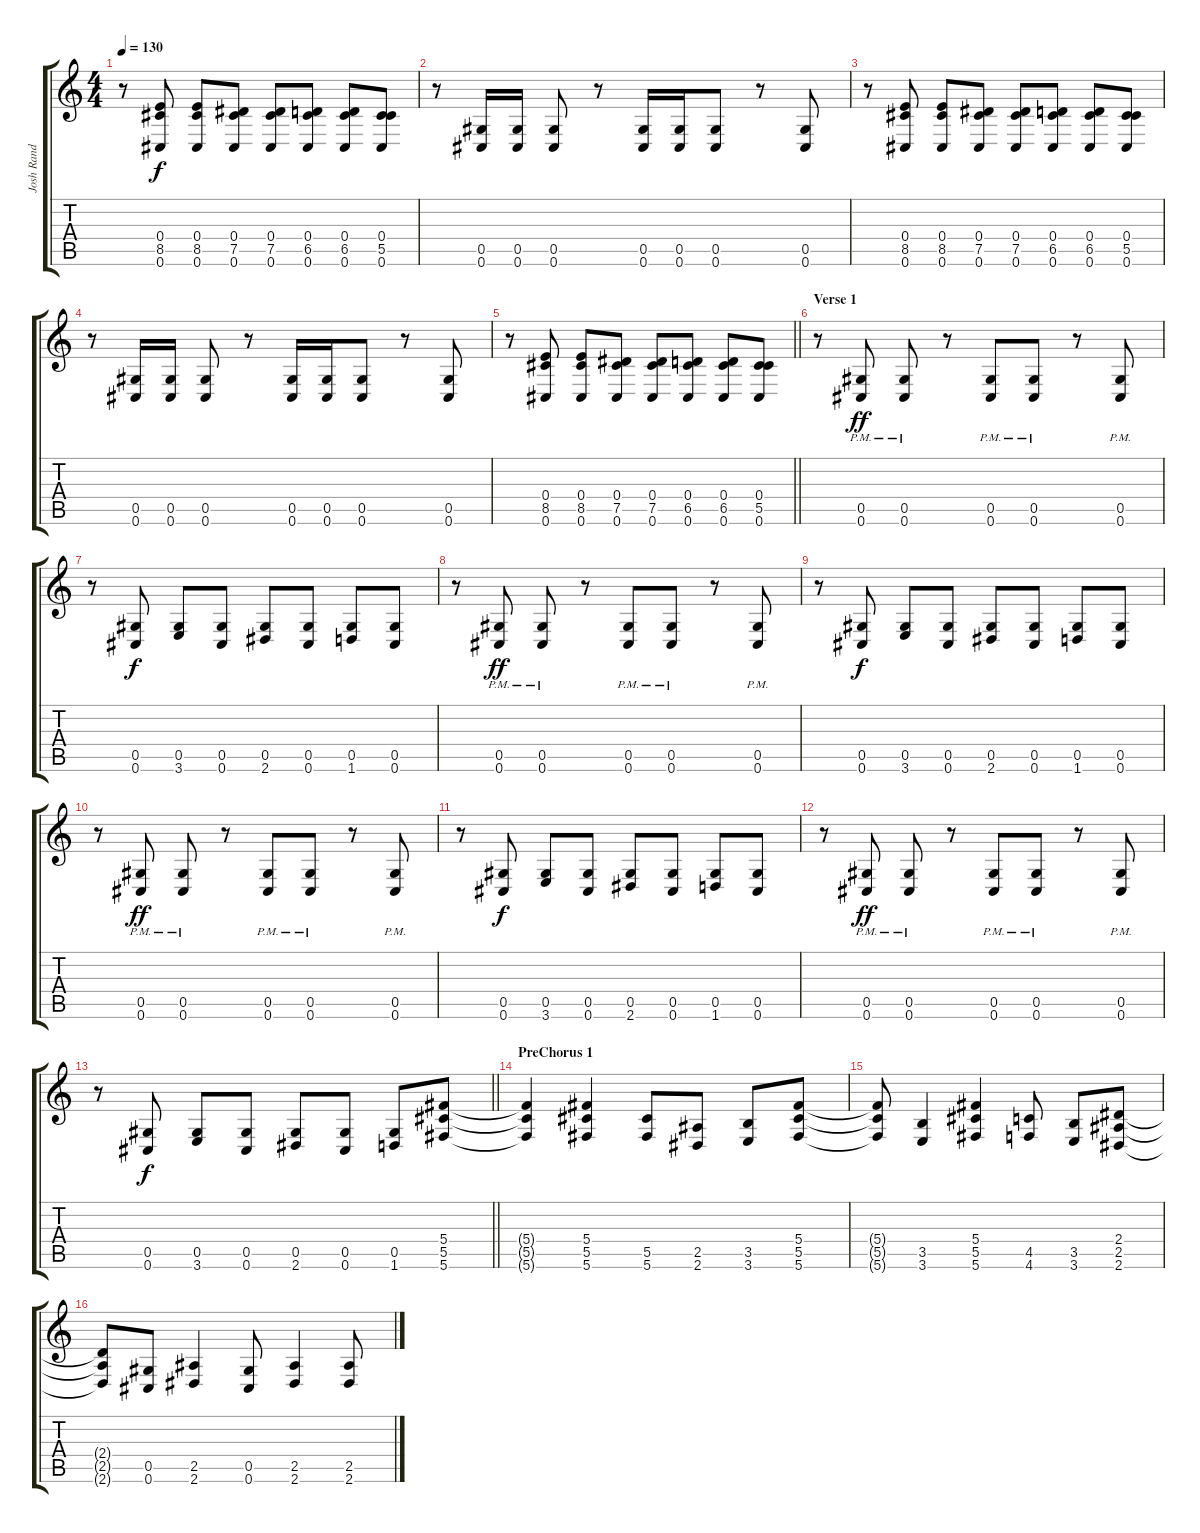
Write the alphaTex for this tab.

\track ("Josh Rand" "Josh Rand") {instrument overdrivenguitar}
\staff {score tabs}
\tuning (Eb4 Bb3 Gb3 Db3 Ab2 Db2) {hide}
\ts (4 4)
\tempo 130
\clef g2
\ks c
r.8{dy f} (0.4 8.5 0.6).8 (0.4 8.5 0.6).8 (0.4 7.5 0.6).8 (0.4 7.5 0.6).8 (0.4 6.5 0.6).8 (0.4 6.5 0.6).8 (0.4 5.5 0.6).8 |
r.8 (0.5 0.6).16 (0.5 0.6).16 (0.5 0.6).8 r.8 (0.5 0.6).16 (0.5 0.6).16 (0.5 0.6).8 r.8 (0.5 0.6).8 |
r.8 (0.4 8.5 0.6).8 (0.4 8.5 0.6).8 (0.4 7.5 0.6).8 (0.4 7.5 0.6).8 (0.4 6.5 0.6).8 (0.4 6.5 0.6).8 (0.4 5.5 0.6).8 |
r.8 (0.5 0.6).16 (0.5 0.6).16 (0.5 0.6).8 r.8 (0.5 0.6).16 (0.5 0.6).16 (0.5 0.6).8 r.8 (0.5 0.6).8 |
\barLineRight lightlight
r.8 (0.4 8.5 0.6).8 (0.4 8.5 0.6).8 (0.4 7.5 0.6).8 (0.4 7.5 0.6).8 (0.4 6.5 0.6).8 (0.4 6.5 0.6).8 (0.4 5.5 0.6).8 |
\section ("" "Verse 1")
r.8 (0.5{pm} 0.6{pm}).8{dy ff} (0.5{pm} 0.6{pm}).8 r.8 (0.5{pm} 0.6{pm}).8 (0.5{pm} 0.6{pm}).8 r.8 (0.5{pm} 0.6{pm}).8 |
r.8 (0.5 0.6).8{dy f} (0.5 3.6).8 (0.5 0.6).8 (0.5 2.6).8 (0.5 0.6).8 (0.5 1.6).8 (0.5 0.6).8 |
r.8 (0.5{pm} 0.6{pm}).8{dy ff} (0.5{pm} 0.6{pm}).8 r.8 (0.5{pm} 0.6{pm}).8 (0.5{pm} 0.6{pm}).8 r.8 (0.5{pm} 0.6{pm}).8 |
r.8 (0.5 0.6).8{dy f} (0.5 3.6).8 (0.5 0.6).8 (0.5 2.6).8 (0.5 0.6).8 (0.5 1.6).8 (0.5 0.6).8 |
r.8 (0.5{pm} 0.6{pm}).8{dy ff} (0.5{pm} 0.6{pm}).8 r.8 (0.5{pm} 0.6{pm}).8 (0.5{pm} 0.6{pm}).8 r.8 (0.5{pm} 0.6{pm}).8 |
r.8 (0.5 0.6).8{dy f} (0.5 3.6).8 (0.5 0.6).8 (0.5 2.6).8 (0.5 0.6).8 (0.5 1.6).8 (0.5 0.6).8 |
r.8 (0.5{pm} 0.6{pm}).8{dy ff} (0.5{pm} 0.6{pm}).8 r.8 (0.5{pm} 0.6{pm}).8 (0.5{pm} 0.6{pm}).8 r.8 (0.5{pm} 0.6{pm}).8 |
\barLineRight lightlight
r.8 (0.5 0.6).8{dy f} (0.5 3.6).8 (0.5 0.6).8 (0.5 2.6).8 (0.5 0.6).8 (0.5 1.6).8 (5.4 5.5 5.6).8 |
\section ("" "PreChorus 1")
(5.4{t} 5.5{t} 5.6{t}).4 (5.4 5.5 5.6).4 (5.5 5.6).8 (2.5 2.6).8 (3.5 3.6).8 (5.4 5.5 5.6).8 |
(5.4{t} 5.5{t} 5.6{t}).8 (3.5 3.6).4 (5.4 5.5 5.6).4 (4.5 4.6).8 (3.5 3.6).8 (2.4 2.5 2.6).8 |
(2.4{t} 2.5{t} 2.6{t}).8 (0.5 0.6).8 (2.5 2.6).4 (0.5 0.6).8 (2.5 2.6).4 (2.5 2.6).8
